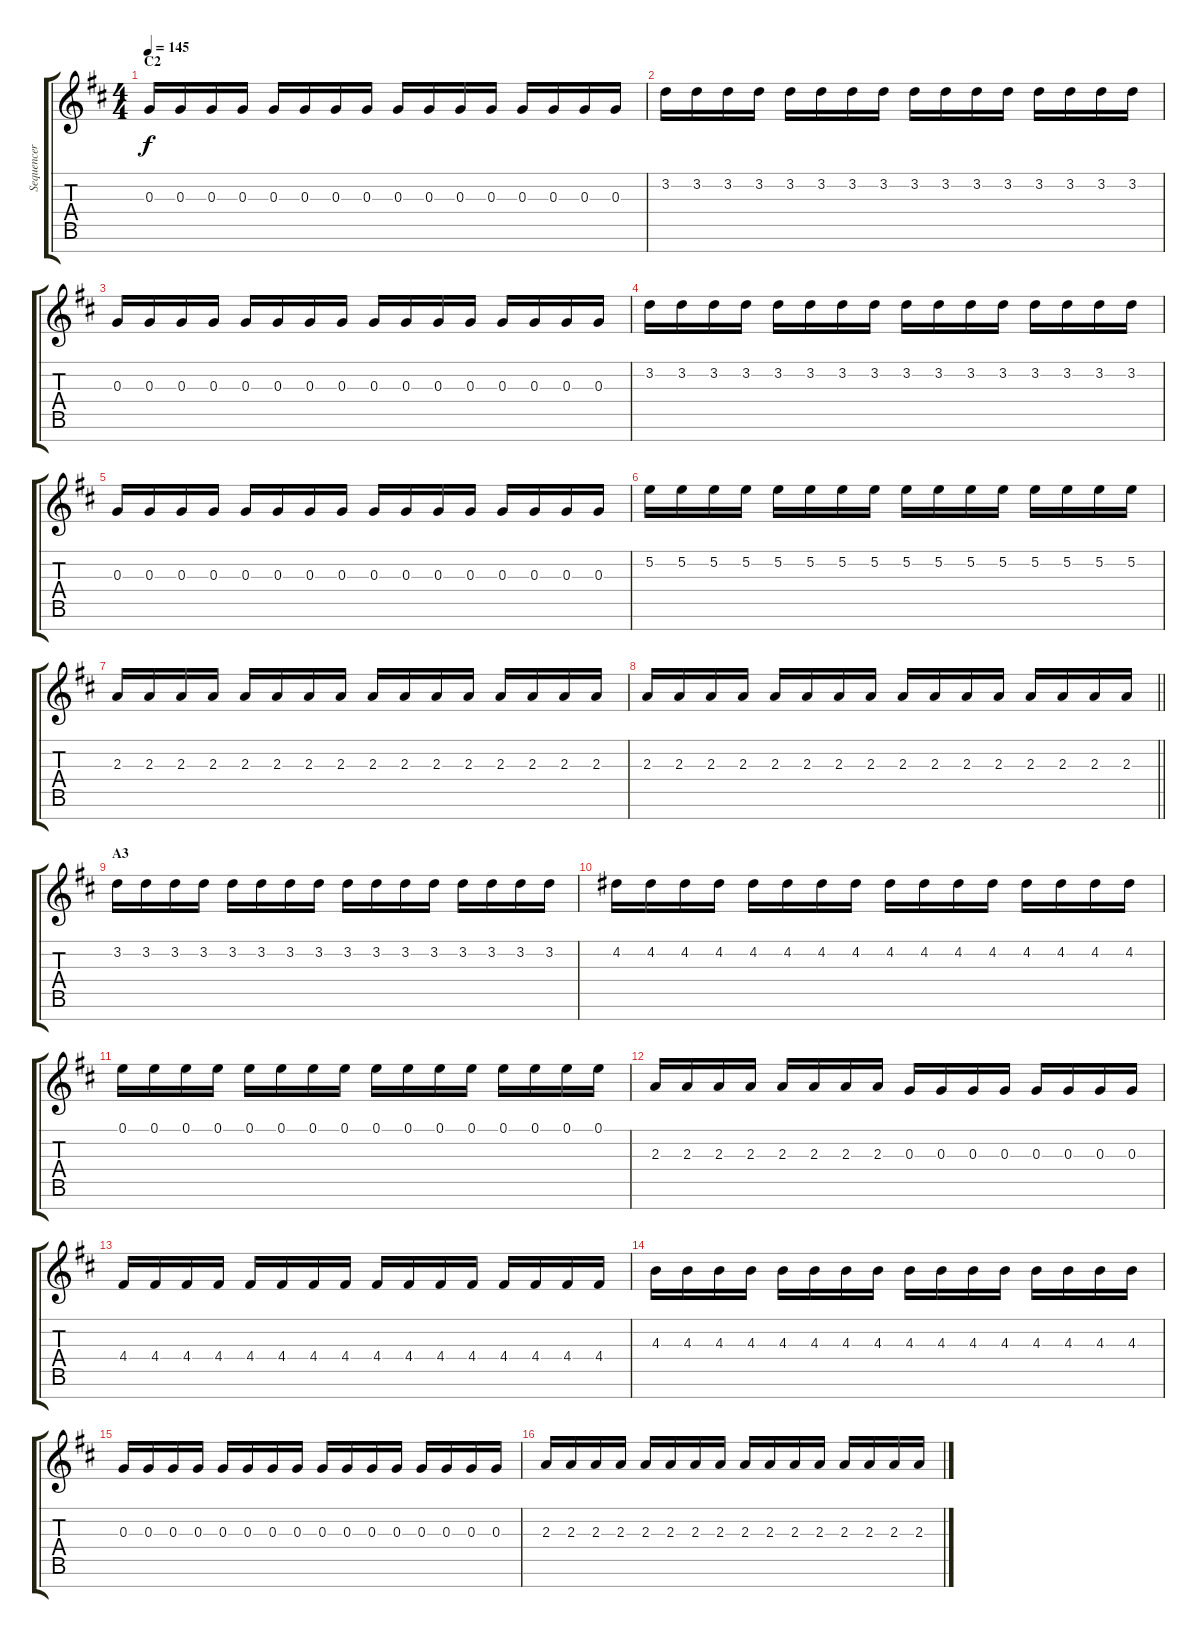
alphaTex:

\track ("Sequencer" "Sequencer") {instrument pad3polysynth}
\staff {score tabs}
\tuning (E5 B4 G4 D4 A3 E3 B2) {hide}
\ts (4 4)
\section ("" "C2")
\tempo 145
\clef g2
\ks d
0.3.16{dy f} 0.3.16 0.3.16 0.3.16 0.3.16 0.3.16 0.3.16 0.3.16 0.3.16 0.3.16 0.3.16 0.3.16 0.3.16 0.3.16 0.3.16 0.3.16 |
3.2.16 3.2.16 3.2.16 3.2.16 3.2.16 3.2.16 3.2.16 3.2.16 3.2.16 3.2.16 3.2.16 3.2.16 3.2.16 3.2.16 3.2.16 3.2.16 |
0.3.16 0.3.16 0.3.16 0.3.16 0.3.16 0.3.16 0.3.16 0.3.16 0.3.16 0.3.16 0.3.16 0.3.16 0.3.16 0.3.16 0.3.16 0.3.16 |
3.2.16 3.2.16 3.2.16 3.2.16 3.2.16 3.2.16 3.2.16 3.2.16 3.2.16 3.2.16 3.2.16 3.2.16 3.2.16 3.2.16 3.2.16 3.2.16 |
0.3.16 0.3.16 0.3.16 0.3.16 0.3.16 0.3.16 0.3.16 0.3.16 0.3.16 0.3.16 0.3.16 0.3.16 0.3.16 0.3.16 0.3.16 0.3.16 |
5.2.16 5.2.16 5.2.16 5.2.16 5.2.16 5.2.16 5.2.16 5.2.16 5.2.16 5.2.16 5.2.16 5.2.16 5.2.16 5.2.16 5.2.16 5.2.16 |
2.3.16 2.3.16 2.3.16 2.3.16 2.3.16 2.3.16 2.3.16 2.3.16 2.3.16 2.3.16 2.3.16 2.3.16 2.3.16 2.3.16 2.3.16 2.3.16 |
\barLineRight lightlight
2.3.16 2.3.16 2.3.16 2.3.16 2.3.16 2.3.16 2.3.16 2.3.16 2.3.16 2.3.16 2.3.16 2.3.16 2.3.16 2.3.16 2.3.16 2.3.16 |
\section ("" "A3")
3.2.16 3.2.16 3.2.16 3.2.16 3.2.16 3.2.16 3.2.16 3.2.16 3.2.16 3.2.16 3.2.16 3.2.16 3.2.16 3.2.16 3.2.16 3.2.16 |
4.2.16 4.2.16 4.2.16 4.2.16 4.2.16 4.2.16 4.2.16 4.2.16 4.2.16 4.2.16 4.2.16 4.2.16 4.2.16 4.2.16 4.2.16 4.2.16 |
0.1.16 0.1.16 0.1.16 0.1.16 0.1.16 0.1.16 0.1.16 0.1.16 0.1.16 0.1.16 0.1.16 0.1.16 0.1.16 0.1.16 0.1.16 0.1.16 |
2.3.16 2.3.16 2.3.16 2.3.16 2.3.16 2.3.16 2.3.16 2.3.16 0.3.16 0.3.16 0.3.16 0.3.16 0.3.16 0.3.16 0.3.16 0.3.16 |
4.4.16 4.4.16 4.4.16 4.4.16 4.4.16 4.4.16 4.4.16 4.4.16 4.4.16 4.4.16 4.4.16 4.4.16 4.4.16 4.4.16 4.4.16 4.4.16 |
4.3.16 4.3.16 4.3.16 4.3.16 4.3.16 4.3.16 4.3.16 4.3.16 4.3.16 4.3.16 4.3.16 4.3.16 4.3.16 4.3.16 4.3.16 4.3.16 |
0.3.16 0.3.16 0.3.16 0.3.16 0.3.16 0.3.16 0.3.16 0.3.16 0.3.16 0.3.16 0.3.16 0.3.16 0.3.16 0.3.16 0.3.16 0.3.16 |
2.3.16 2.3.16 2.3.16 2.3.16 2.3.16 2.3.16 2.3.16 2.3.16 2.3.16 2.3.16 2.3.16 2.3.16 2.3.16 2.3.16 2.3.16 2.3.16
